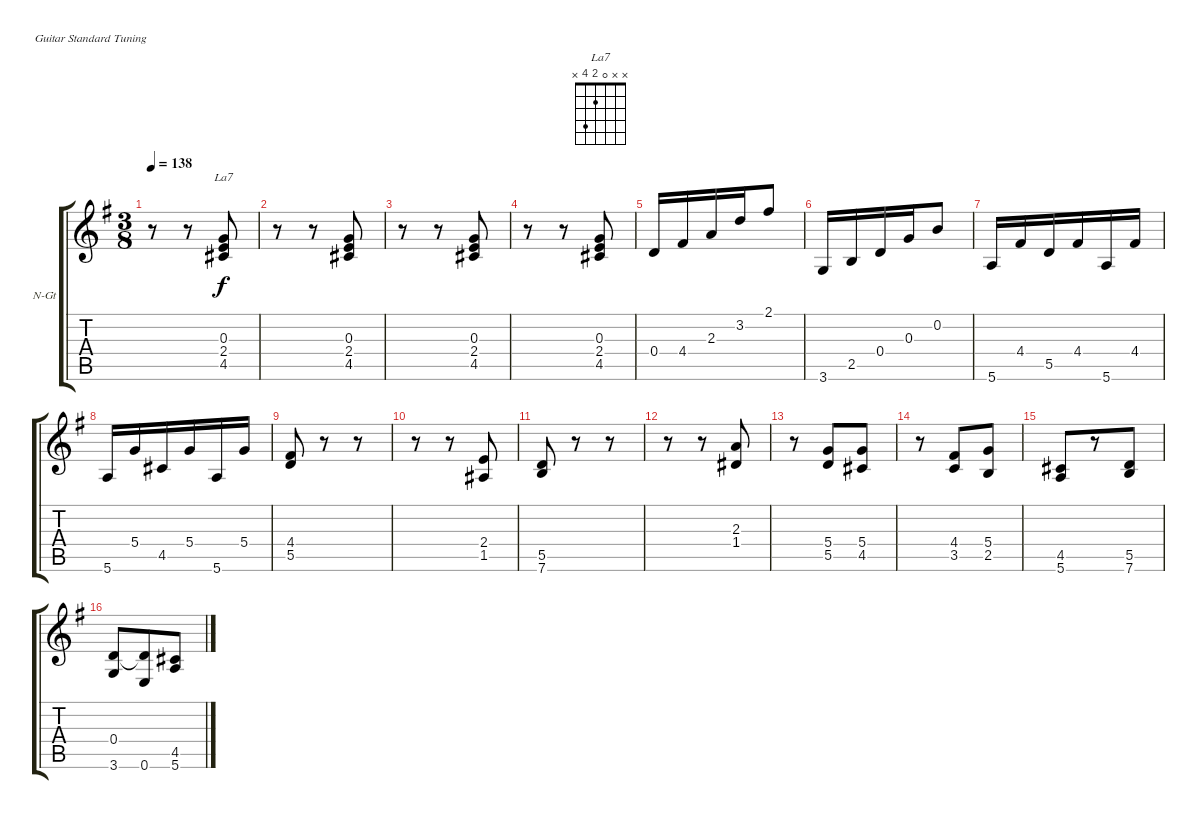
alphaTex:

\bracketExtendMode groupsimilarinstruments
\firstSystemTrackNameOrientation horizontal
\otherSystemsTrackNameOrientation horizontal
\track ("Acoustic guitar 2" "N-Gt") {instrument acousticguitarnylon}
\staff {score tabs}
\tuning (E4 B3 G3 D3 A2 E2)
\chord ("La7" x x 0 2 4 x) {showfingering false}
\ts (3 8)
\tempo 138
\clef g2
\ks g
r.8{dy f} r.8 (0.3 2.4 4.5).8{ch "La7"} |
r.8 r.8 (0.3 2.4 4.5).8 |
r.8 r.8 (0.3 2.4 4.5).8 |
r.8 r.8 (0.3 2.4 4.5).8 |
0.4.16 4.4.16 2.3.16 3.2.16 2.1.8 |
3.6.16 2.5.16 0.4.16 0.3.16 0.2.8 |
5.6.16 4.4.16 5.5.16 4.4.16 5.6.16 4.4.16 |
5.6.16 5.4.16 4.5.16 5.4.16 5.6.16 5.4.16 |
(4.4 5.5).8 r.8 r.8 |
r.8 r.8 (2.4 1.5).8 |
(5.5 7.6).8 r.8 r.8 |
r.8 r.8 (2.3 1.4).8 |
r.8 (5.4 5.5).8 (5.4 4.5).8 |
r.8 (4.4 3.5).8 (5.4 2.5).8 |
(4.5 5.6).8 r.8 (5.5 7.6).8 |
(0.4 3.6).8 (0.4{t} 0.6).8 (4.5 5.6).8
